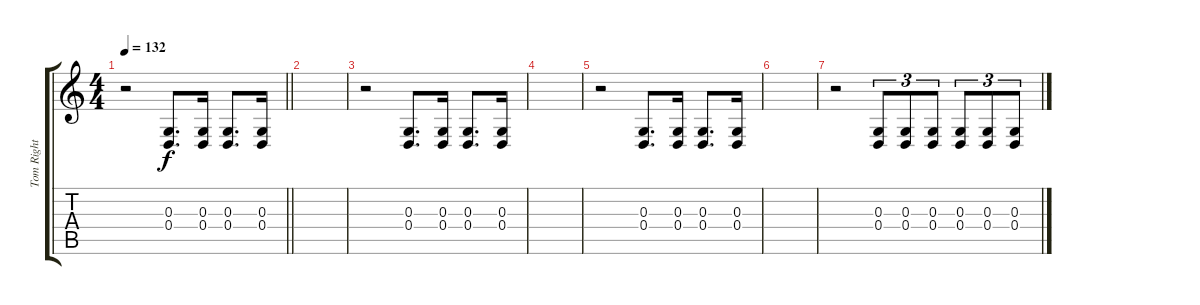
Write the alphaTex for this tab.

\track ("Tom Right" "Tom Right") {instrument melodictom}
\staff {score tabs}
\tuning (E4 B3 G3 D3 A2 E2) {hide}
\ts (4 4)
\section ("" "")
\tempo 132
\clef g2
\barLineRight lightlight
\ks c
r.2{dy f} (0.3 0.4).8{d} (0.3 0.4).16 (0.3 0.4).8{d} (0.3 0.4).16 |
\section ("" "")
|
r.2 (0.3 0.4).8{d} (0.3 0.4).16 (0.3 0.4).8{d} (0.3 0.4).16 |
|
r.2 (0.3 0.4).8{d} (0.3 0.4).16 (0.3 0.4).8{d} (0.3 0.4).16 |
|
r.2 (0.3 0.4).8{tu (3 2)} (0.3 0.4).8{tu (3 2)} (0.3 0.4).8{tu (3 2)} (0.3 0.4).8{tu (3 2)} (0.3 0.4).8{tu (3 2)} (0.3 0.4).8{tu (3 2)}
